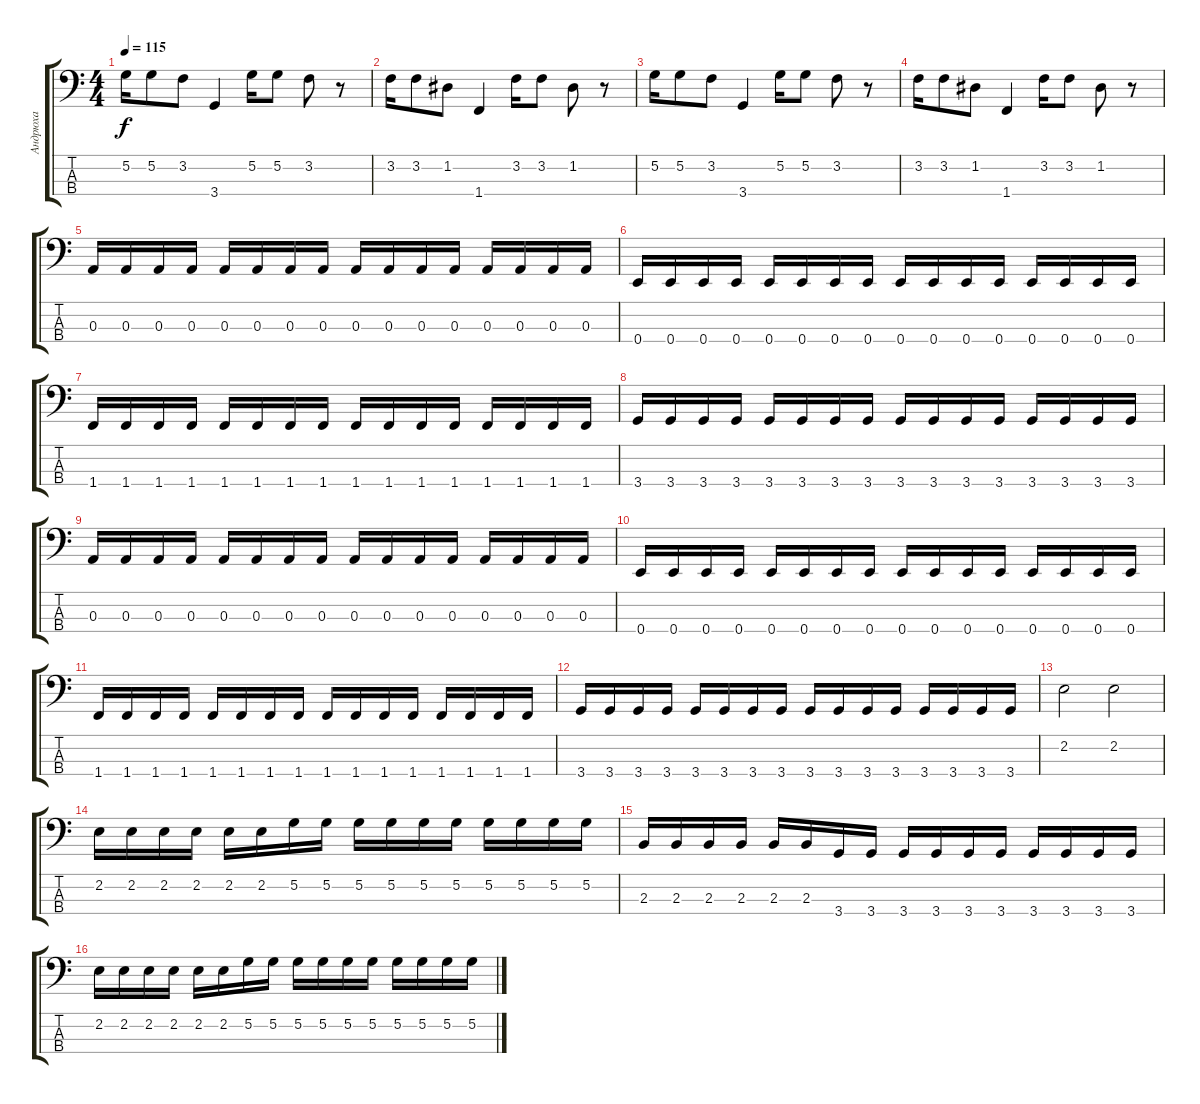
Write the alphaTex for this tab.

\track ("Андрюха" "Андрюха") {instrument electricbasspick}
\staff {score tabs}
\tuning (G2 D2 A1 E1) {hide}
\ts (4 4)
\tempo 115
\clef f4
\ks c
5.2.16{dy f} 5.2.8 3.2.8 3.4.4 5.2.16 5.2.8 3.2.8 r.8 |
3.2.16 3.2.8 1.2.8 1.4.4 3.2.16 3.2.8 1.2.8 r.8 |
5.2.16 5.2.8 3.2.8 3.4.4 5.2.16 5.2.8 3.2.8 r.8 |
3.2.16 3.2.8 1.2.8 1.4.4 3.2.16 3.2.8 1.2.8 r.8 |
0.3.16 0.3.16 0.3.16 0.3.16 0.3.16 0.3.16 0.3.16 0.3.16 0.3.16 0.3.16 0.3.16 0.3.16 0.3.16 0.3.16 0.3.16 0.3.16 |
0.4.16 0.4.16 0.4.16 0.4.16 0.4.16 0.4.16 0.4.16 0.4.16 0.4.16 0.4.16 0.4.16 0.4.16 0.4.16 0.4.16 0.4.16 0.4.16 |
1.4.16 1.4.16 1.4.16 1.4.16 1.4.16 1.4.16 1.4.16 1.4.16 1.4.16 1.4.16 1.4.16 1.4.16 1.4.16 1.4.16 1.4.16 1.4.16 |
3.4.16 3.4.16 3.4.16 3.4.16 3.4.16 3.4.16 3.4.16 3.4.16 3.4.16 3.4.16 3.4.16 3.4.16 3.4.16 3.4.16 3.4.16 3.4.16 |
0.3.16 0.3.16 0.3.16 0.3.16 0.3.16 0.3.16 0.3.16 0.3.16 0.3.16 0.3.16 0.3.16 0.3.16 0.3.16 0.3.16 0.3.16 0.3.16 |
0.4.16 0.4.16 0.4.16 0.4.16 0.4.16 0.4.16 0.4.16 0.4.16 0.4.16 0.4.16 0.4.16 0.4.16 0.4.16 0.4.16 0.4.16 0.4.16 |
1.4.16 1.4.16 1.4.16 1.4.16 1.4.16 1.4.16 1.4.16 1.4.16 1.4.16 1.4.16 1.4.16 1.4.16 1.4.16 1.4.16 1.4.16 1.4.16 |
3.4.16 3.4.16 3.4.16 3.4.16 3.4.16 3.4.16 3.4.16 3.4.16 3.4.16 3.4.16 3.4.16 3.4.16 3.4.16 3.4.16 3.4.16 3.4.16 |
2.2.2 2.2.2 |
2.2.16 2.2.16 2.2.16 2.2.16 2.2.16 2.2.16 5.2.16 5.2.16 5.2.16 5.2.16 5.2.16 5.2.16 5.2.16 5.2.16 5.2.16 5.2.16 |
2.3.16 2.3.16 2.3.16 2.3.16 2.3.16 2.3.16 3.4.16 3.4.16 3.4.16 3.4.16 3.4.16 3.4.16 3.4.16 3.4.16 3.4.16 3.4.16 |
2.2.16 2.2.16 2.2.16 2.2.16 2.2.16 2.2.16 5.2.16 5.2.16 5.2.16 5.2.16 5.2.16 5.2.16 5.2.16 5.2.16 5.2.16 5.2.16
